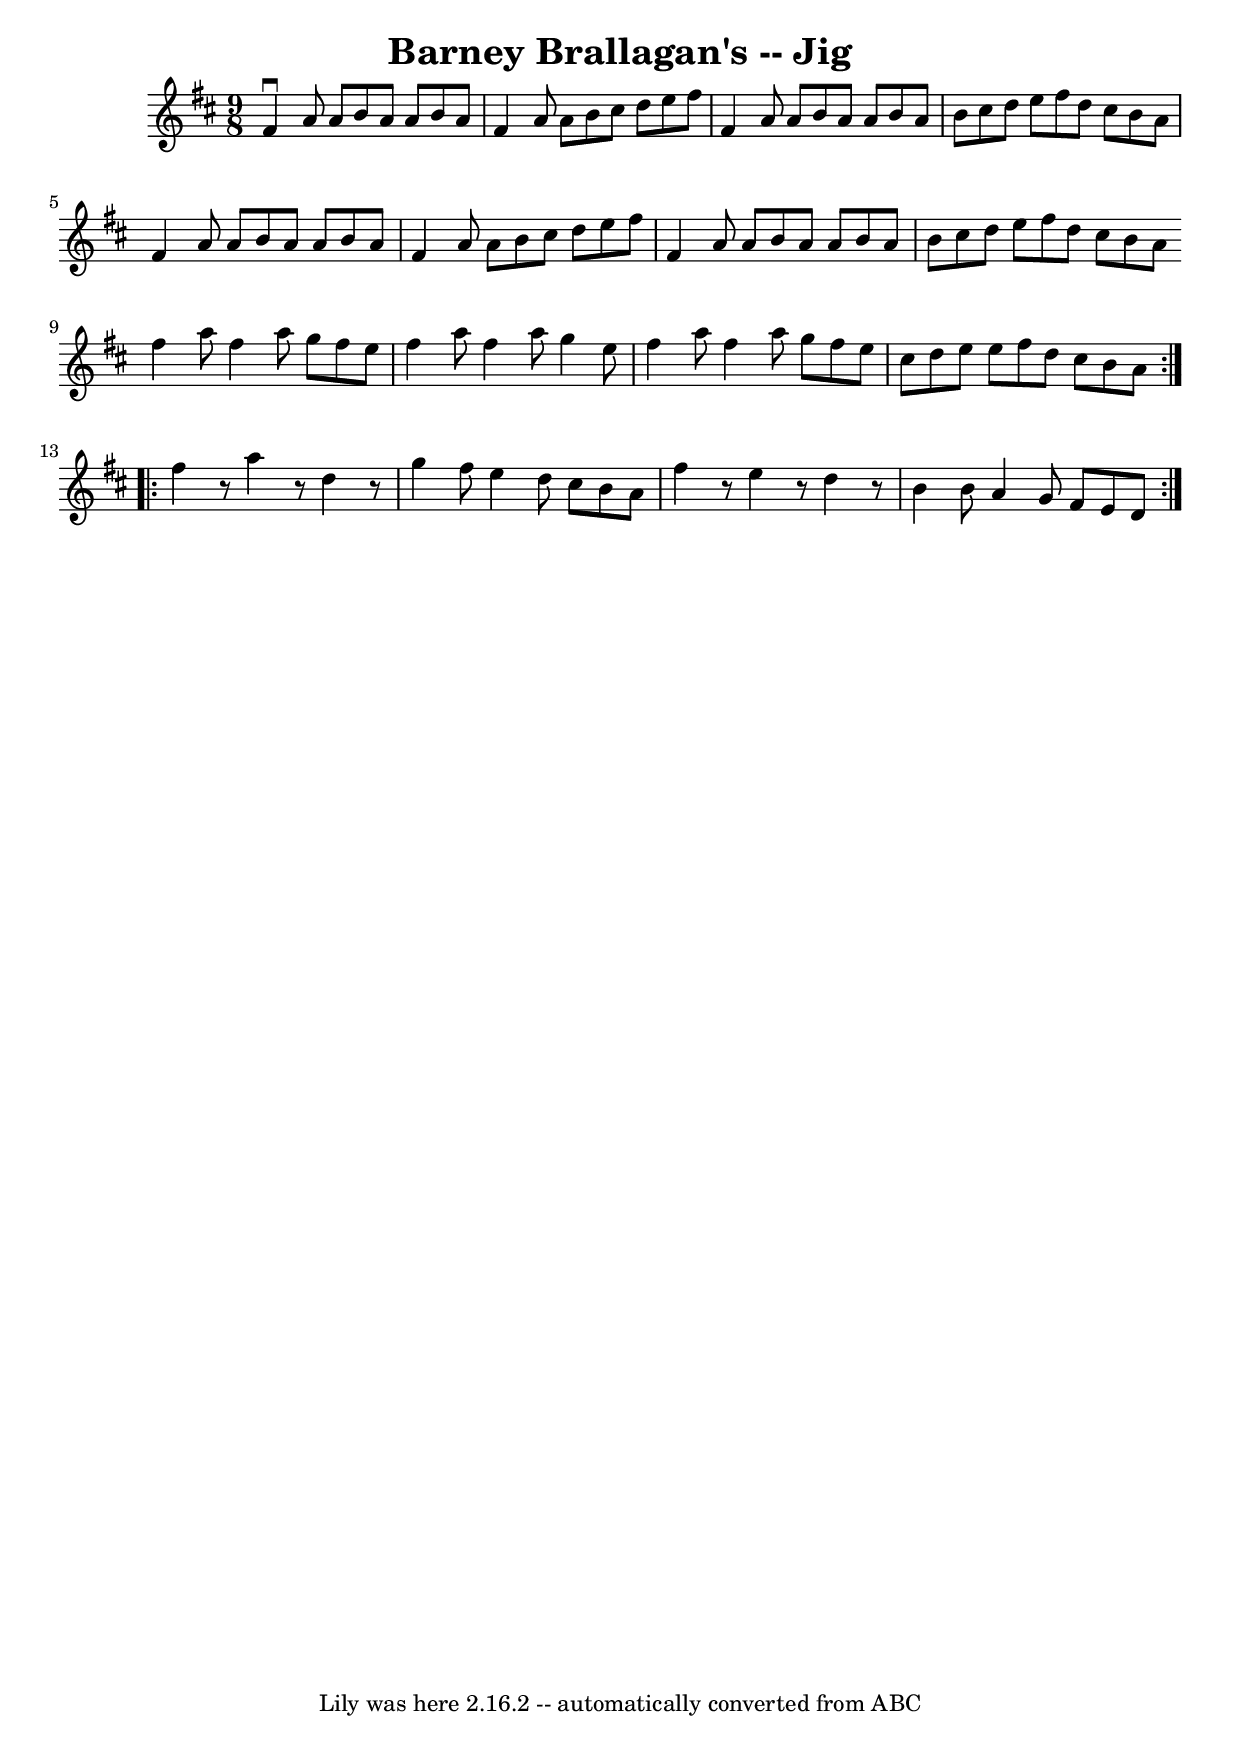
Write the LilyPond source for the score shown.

\version "2.16.2"
\include "Mammoth.ily"
\header {
  %% book = "Ryan's Mammoth Collection"
 crossRefNumber = "1"
 footnotes = "\\\\87 449"
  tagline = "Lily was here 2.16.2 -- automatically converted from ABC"
  title = "Barney Brallagan's -- Jig"

}
voicedefault =  {


  \time 9/8 
  \key d \major
 fis'4^\downbow a'8 a'8 b'8 a'8 a'8 b'8 a'8     |
 fis'4 a'8 a'8 b'8 cis''8 d''8 e''8 fis''8     |
 fis'4 a'8 a'8 b'8 a'8 a'8 b'8 a'8     |
 b'8 cis''8 d''8 e''8 fis''8 d''8 cis''8 b'8 a'8     |
 fis'4 a'8 a'8 b'8 a'8 a'8 b'8 a'8     |
 fis'4 a'8 a'8 b'8 cis''8 d''8 e''8 fis''8     |
 fis'4 a'8 a'8 b'8 a'8 a'8 b'8 a'8    |
  
 b'8 cis''8 d''8 e''8 fis''8 d''8 cis''8 b'8 a'8       \bar " |."     
  \repeat volta 2 {
 fis''4 a''8 fis''4 a''8 g''8 fis''8 e''8     |
 fis''4 a''8 fis''4 a''8 g''4 e''8    |
 fis''4 a''8 fis''4 a''8 g''8 fis''8 e''8     |
 cis''8 d''8 e''8 e''8 fis''8 d''8 cis''8 b'8    
 a'8    
  }     
  \repeat volta 2 { fis''4    r8 a''4    r8 d''4    r8     |
 g''4 fis''8 e''4 d''8 cis''8 b'8 a'8    |
 fis''4    r8 e''4    r8 d''4    r8    |
 b'4 b'8 a'4 g'8    
 fis'8 e'8 d'8      
  }   

}

\score{
  <<

    \context Staff="default"
    {
      \voicedefault 
      
    }

  >>
  \layout {
    
  }
  \midi {
  }

}
